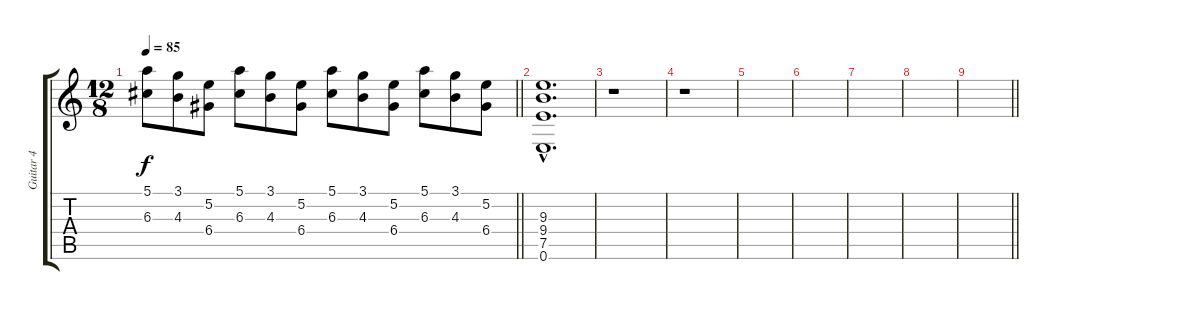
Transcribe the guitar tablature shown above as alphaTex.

\track ("Guitar 4" "Guitar 4") {instrument overdrivenguitar}
\staff {score tabs}
\tuning (E4 B3 G3 D3 A2 E2) {hide}
\ts (12 8)
\tempo 85
\clef g2
\barLineRight lightlight
\ks c
(5.1 6.3).8{dy f} (3.1 4.3).8 (5.2 6.4).8 (5.1 6.3).8 (3.1 4.3).8 (5.2 6.4).8 (5.1 6.3).8 (3.1 4.3).8 (5.2 6.4).8 (5.1 6.3).8 (3.1 4.3).8 (5.2 6.4).8 |
(9.3{hac} 9.4{hac} 7.5{hac} 0.6{hac}).1{d} |
r.1 |
r.1 |
|
|
|
|
\barLineRight lightlight
